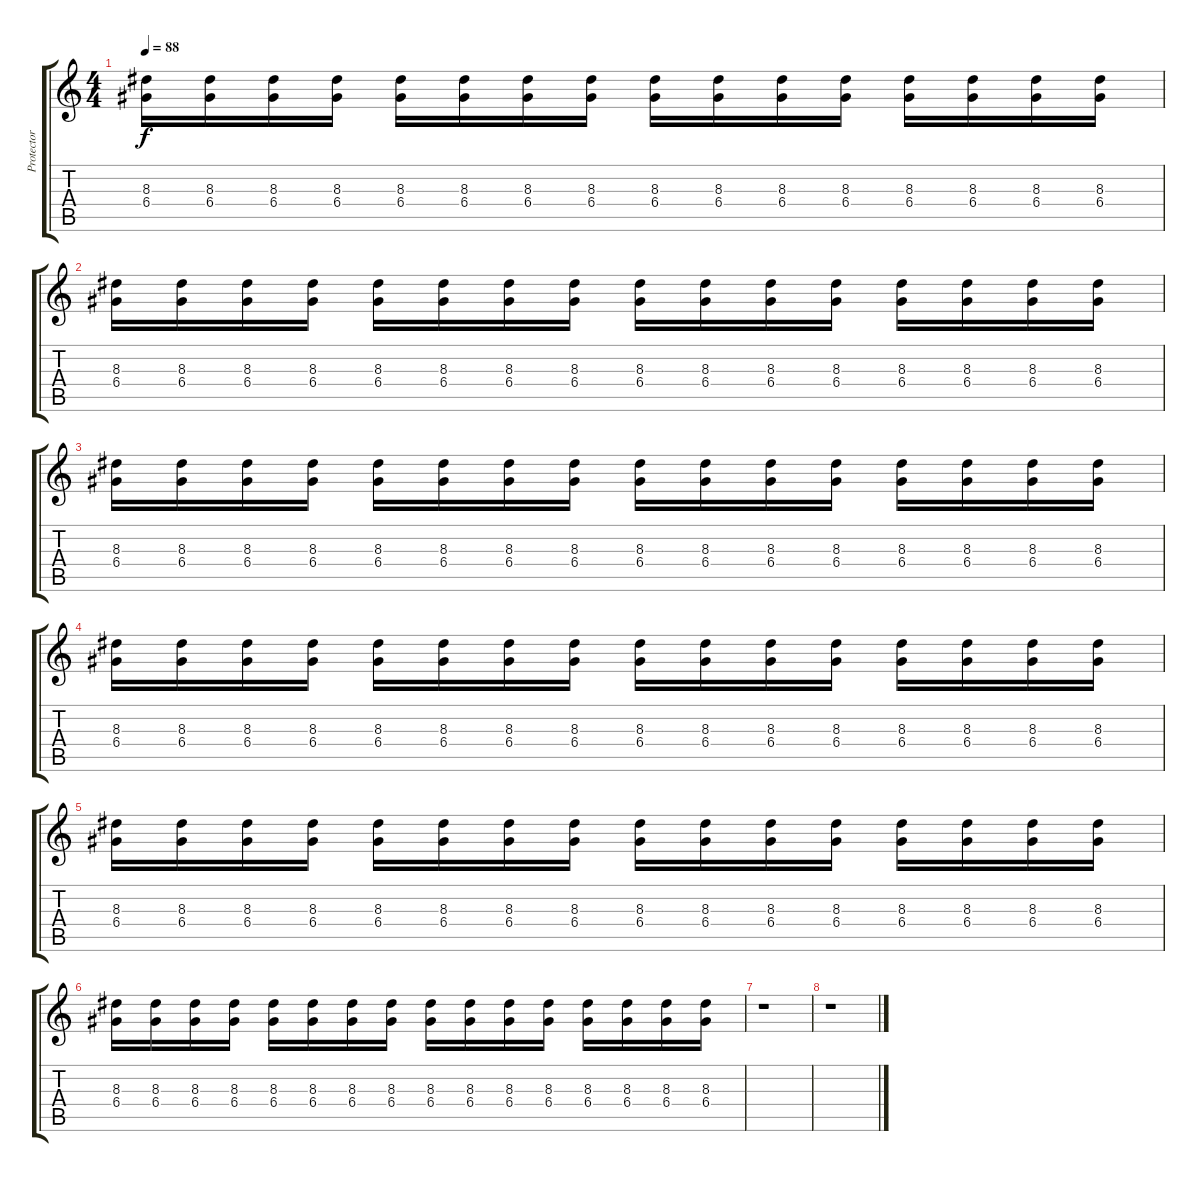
\track ("Protector (Rhythm Guitar)" "Protector ") {instrument distortionguitar}
\staff {score tabs}
\tuning (E4 B3 G3 D3 A2 E2) {hide}
\ts (4 4)
\tempo 88
\clef g2
\ks c
(8.3 6.4).16{dy f} (8.3 6.4).16 (8.3 6.4).16 (8.3 6.4).16 (8.3 6.4).16 (8.3 6.4).16 (8.3 6.4).16 (8.3 6.4).16 (8.3 6.4).16 (8.3 6.4).16 (8.3 6.4).16 (8.3 6.4).16 (8.3 6.4).16 (8.3 6.4).16 (8.3 6.4).16 (8.3 6.4).16 |
(8.3 6.4).16 (8.3 6.4).16 (8.3 6.4).16 (8.3 6.4).16 (8.3 6.4).16 (8.3 6.4).16 (8.3 6.4).16 (8.3 6.4).16 (8.3 6.4).16 (8.3 6.4).16 (8.3 6.4).16 (8.3 6.4).16 (8.3 6.4).16 (8.3 6.4).16 (8.3 6.4).16 (8.3 6.4).16 |
(8.3 6.4).16 (8.3 6.4).16 (8.3 6.4).16 (8.3 6.4).16 (8.3 6.4).16 (8.3 6.4).16 (8.3 6.4).16 (8.3 6.4).16 (8.3 6.4).16 (8.3 6.4).16 (8.3 6.4).16 (8.3 6.4).16 (8.3 6.4).16 (8.3 6.4).16 (8.3 6.4).16 (8.3 6.4).16 |
(8.3 6.4).16 (8.3 6.4).16 (8.3 6.4).16 (8.3 6.4).16 (8.3 6.4).16 (8.3 6.4).16 (8.3 6.4).16 (8.3 6.4).16 (8.3 6.4).16 (8.3 6.4).16 (8.3 6.4).16 (8.3 6.4).16 (8.3 6.4).16 (8.3 6.4).16 (8.3 6.4).16 (8.3 6.4).16 |
(8.3 6.4).16 (8.3 6.4).16 (8.3 6.4).16 (8.3 6.4).16 (8.3 6.4).16 (8.3 6.4).16 (8.3 6.4).16 (8.3 6.4).16 (8.3 6.4).16 (8.3 6.4).16 (8.3 6.4).16 (8.3 6.4).16 (8.3 6.4).16 (8.3 6.4).16 (8.3 6.4).16 (8.3 6.4).16 |
(8.3 6.4).16 (8.3 6.4).16 (8.3 6.4).16 (8.3 6.4).16 (8.3 6.4).16 (8.3 6.4).16 (8.3 6.4).16 (8.3 6.4).16 (8.3 6.4).16 (8.3 6.4).16 (8.3 6.4).16 (8.3 6.4).16 (8.3 6.4).16 (8.3 6.4).16 (8.3 6.4).16 (8.3 6.4).16 |
r.1 |
r.1{volume 12}
